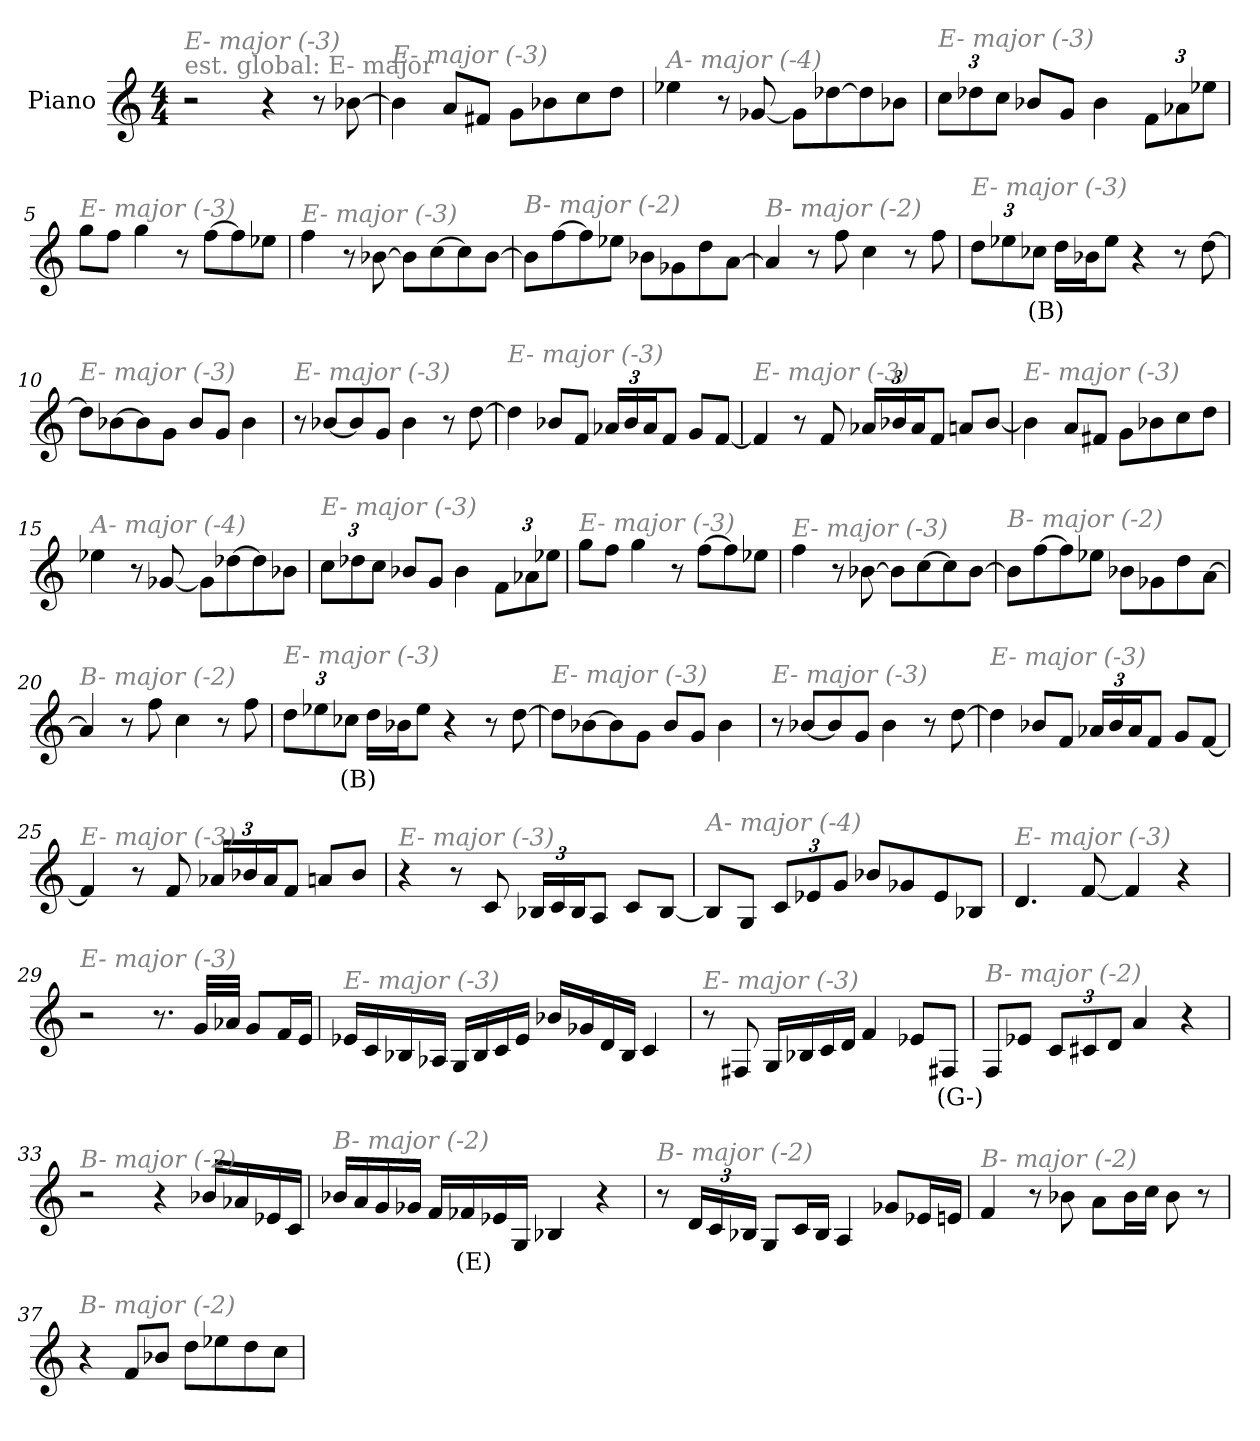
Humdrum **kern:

**kern	**text
*part1	*part1
*staff1	*staff1
*I"Piano	*
*I'Pno	*
*clefG2	*
*k[]	*
*M4/4	*
*MM168	*
=1	=1
!LO:TX:a:color=#808080:t=est. global&colon; E- major	!
!LO:TX:i:color=#808080:t=E- major (-3)	!
2r	.
4r	.
8r	.
[8b-X\	.
=2	=2
!LO:TX:i:color=#808080:t=E- major (-3)	!
4b-\]	.
8a/L	.
8f#X/J	.
8g\L	.
8b-X\	.
8cc\	.
8dd\J	.
=3	=3
!LO:TX:i:color=#808080:t=A- major (-4)	!
4ee-X\	.
8r	.
[8g-X/	.
8g-\L]	.
[8dd-X\	.
8dd-\]	.
8b-X\J	.
=4	=4
*Xbrackettup	*
!LO:TX:i:color=#808080:t=E- major (-3)	!
12cc\L	.
12dd-X\	.
12cc\J	.
8b-X/L	.
8g/J	.
4b-\	.
12f\L	.
12a-X\	.
12ee-X\J	.
!!LO:LB:g=z
=5	=5
!LO:TX:i:color=#808080:t=E- major (-3)	!
8gg\L	.
8ff\J	.
4gg\	.
8r	.
[8ff\L	.
8ff\]	.
8ee-X\J	.
=6	=6
!LO:TX:i:color=#808080:t=E- major (-3)	!
4ff\	.
8r	.
[8b-X\	.
8b-\L]	.
[8cc\	.
8cc\]	.
[8b-\J	.
=7	=7
!LO:TX:i:color=#808080:t=B- major (-2)	!
8b-\L]	.
[8ff\	.
8ff\]	.
8ee-X\J	.
8b-X\L	.
8g-X\	.
8dd\	.
[8a\J	.
=8	=8
!LO:TX:i:color=#808080:t=B- major (-2)	!
4a/]	.
8r	.
8ff\	.
4cc\	.
8r	.
8ff\	.
!!LO:LB:g=z
=9	=9
!LO:TX:i:color=#808080:t=E- major (-3)	!
12dd\L	.
12ee-X\	.
12cc-Xi\J	(B)
16dd\LL	.
16b-X\J	.
8ee-\J	.
4r	.
8r	.
[8dd\	.
=10	=10
!LO:TX:i:color=#808080:t=E- major (-3)	!
8dd\L]	.
[8b-X\	.
8b-\]	.
8g\J	.
8b-/L	.
8g/J	.
4b-\	.
=11	=11
!LO:TX:i:color=#808080:t=E- major (-3)	!
8r	.
[8b-X/L	.
8b-/]	.
8g/J	.
4b-\	.
8r	.
[8dd\	.
=12	=12
!LO:TX:i:color=#808080:t=E- major (-3)	!
4dd\]	.
8b-X/L	.
8f/J	.
24a-X/LL	.
24b-/	.
24a-/J	.
8f/J	.
8g/L	.
[8f/J	.
!!LO:LB:g=z
=13	=13
!LO:TX:i:color=#808080:t=E- major (-3)	!
4f/]	.
8r	.
8f/	.
24a-X/LL	.
24b-X/	.
24a-/J	.
8f/J	.
8an/L	.
[8b-/J	.
=14	=14
!LO:TX:i:color=#808080:t=E- major (-3)	!
4b-\]	.
8a/L	.
8f#X/J	.
8g\L	.
8b-X\	.
8cc\	.
8dd\J	.
=15	=15
!LO:TX:i:color=#808080:t=A- major (-4)	!
4ee-X\	.
8r	.
[8g-X/	.
8g-\L]	.
[8dd-X\	.
8dd-\]	.
8b-X\J	.
=16	=16
!LO:TX:i:color=#808080:t=E- major (-3)	!
12cc\L	.
12dd-X\	.
12cc\J	.
8b-X/L	.
8g/J	.
4b-\	.
12f\L	.
12a-X\	.
12ee-X\J	.
!!LO:LB:g=z
=17	=17
!LO:TX:i:color=#808080:t=E- major (-3)	!
8gg\L	.
8ff\J	.
4gg\	.
8r	.
[8ff\L	.
8ff\]	.
8ee-X\J	.
=18	=18
!LO:TX:i:color=#808080:t=E- major (-3)	!
4ff\	.
8r	.
[8b-X\	.
8b-\L]	.
[8cc\	.
8cc\]	.
[8b-\J	.
=19	=19
!LO:TX:i:color=#808080:t=B- major (-2)	!
8b-\L]	.
[8ff\	.
8ff\]	.
8ee-X\J	.
8b-X\L	.
8g-X\	.
8dd\	.
[8a\J	.
=20	=20
!LO:TX:i:color=#808080:t=B- major (-2)	!
4a/]	.
8r	.
8ff\	.
4cc\	.
8r	.
8ff\	.
!!LO:LB:g=z
=21	=21
!LO:TX:i:color=#808080:t=E- major (-3)	!
12dd\L	.
12ee-X\	.
12cc-Xi\J	(B)
16dd\LL	.
16b-X\J	.
8ee-\J	.
4r	.
8r	.
[8dd\	.
=22	=22
!LO:TX:i:color=#808080:t=E- major (-3)	!
8dd\L]	.
[8b-X\	.
8b-\]	.
8g\J	.
8b-/L	.
8g/J	.
4b-\	.
=23	=23
!LO:TX:i:color=#808080:t=E- major (-3)	!
8r	.
[8b-X/L	.
8b-/]	.
8g/J	.
4b-\	.
8r	.
[8dd\	.
=24	=24
!LO:TX:i:color=#808080:t=E- major (-3)	!
4dd\]	.
8b-X/L	.
8f/J	.
24a-X/LL	.
24b-/	.
24a-/J	.
8f/J	.
8g/L	.
[8f/J	.
!!LO:LB:g=z
=25	=25
!LO:TX:i:color=#808080:t=E- major (-3)	!
4f/]	.
8r	.
8f/	.
24a-X/LL	.
24b-X/	.
24a-/J	.
8f/J	.
8an/L	.
8b-/J	.
=26	=26
!LO:TX:i:color=#808080:t=E- major (-3)	!
4r	.
8r	.
8c/	.
24B-X/LL	.
24c/	.
24B-/J	.
8A/J	.
8c/L	.
[8B-/J	.
=27	=27
!LO:TX:i:color=#808080:t=A- major (-4)	!
8B-/L]	.
8G/J	.
12c/L	.
12e-X/	.
12g/J	.
8b-X/L	.
8g-X/	.
8e-/	.
8B-X/J	.
=28	=28
!LO:TX:i:color=#808080:t=E- major (-3)	!
4.d/	.
[8f/	.
4f/]	.
4r	.
!!LO:LB:g=z
=29	=29
!LO:TX:i:color=#808080:t=E- major (-3)	!
2r	.
8.r	.
32g/LLL	.
32a-X/JJJ	.
8g/L	.
16f/L	.
16e/JJ	.
=30	=30
!LO:TX:i:color=#808080:t=E- major (-3)	!
16e-X/LL	.
16c/	.
16B-X/	.
16A-X/JJ	.
16G/LL	.
16B-/	.
16c/	.
16e-/JJ	.
16b-X/LL	.
16g-X/	.
16d/	.
16B-/JJ	.
4c/	.
=31	=31
!LO:TX:i:color=#808080:t=E- major (-3)	!
8r	.
8F#X/	.
16G/LL	.
16B-X/	.
16c/	.
16d/JJ	.
4f/	.
8e-X/L	.
8F#Xi/J	(G-)
!!LO:LB:g=z
=32	=32
!LO:TX:i:color=#808080:t=B- major (-2)	!
8F/L	.
8e-X/J	.
12c/L	.
12c#X/	.
12d/J	.
4a/	.
4r	.
=33	=33
!LO:TX:i:color=#808080:t=B- major (-2)	!
2r	.
4r	.
16b-X/LL	.
16a-X/	.
16e-X/	.
16c/JJ	.
=34	=34
!LO:TX:i:color=#808080:t=B- major (-2)	!
16b-X/LL	.
16a/	.
16g/	.
16g-X/JJ	.
16f/LL	.
16f-Xi/	(E)
16e-X/	.
16G/JJ	.
4B-X/	.
4r	.
!!LO:LB:g=z
=35	=35
!LO:TX:i:color=#808080:t=B- major (-2)	!
8r	.
24d/LL	.
24c/	.
24B-X/JJ	.
8G/L	.
16c/L	.
16B-/JJ	.
4A/	.
8g-X/L	.
16e-X/L	.
16en/JJ	.
=36	=36
!LO:TX:i:color=#808080:t=B- major (-2)	!
4f/	.
8r	.
8b-X\	.
8a\L	.
16b-\L	.
16cc\JJ	.
8b-\	.
8r	.
=37	=37
!LO:TX:i:color=#808080:t=B- major (-2)	!
4r	.
8f/L	.
8b-X/J	.
8dd\L	.
8ee-X\	.
8dd\	.
8cc\J	.
=	=
*-	*-
